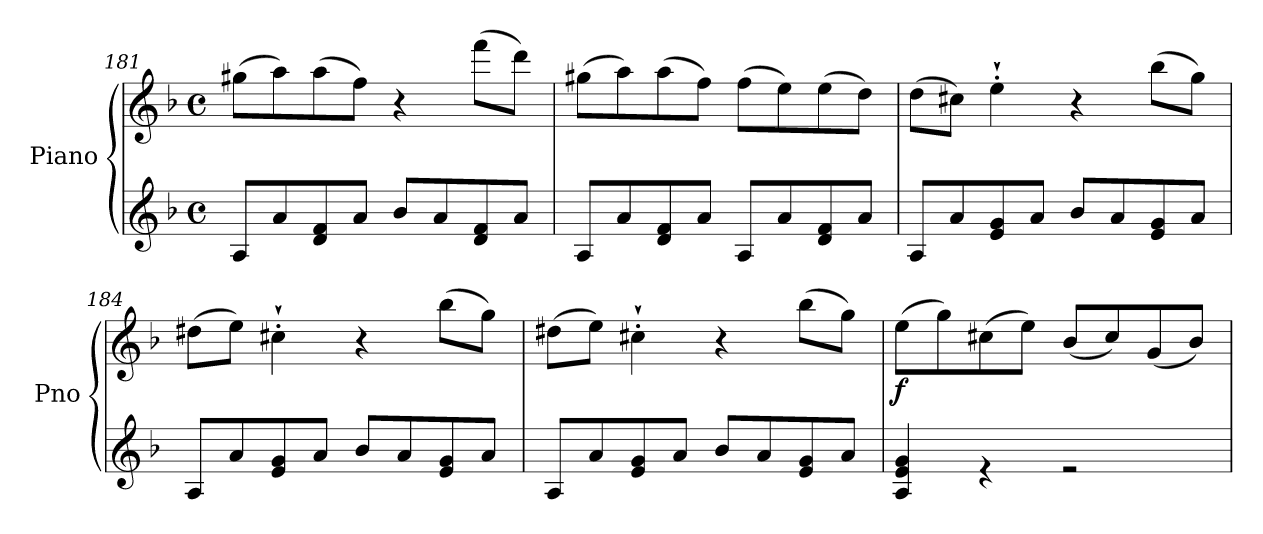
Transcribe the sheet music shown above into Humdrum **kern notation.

**kern	**kern	**dynam
*part1	*part1	*part1
*staff2	*staff1	*staff1/2
*I"Piano	*	*
*I'Pno	*	*
*clefG2	*clefG2	*
*k[b-]	*k[b-]	*
*M4/4	*M4/4	*
*met(c)	*met(c)	*
=181	=181	=181
*^	*	*
1ryy	8A/L	(>8gg#X\L	.
.	8a/	8aa\)	.
.	8d/ 8f/	(>8aa\	.
.	8a/J	8ff\J)	.
.	8b-/L	4r	.
.	8a/	.	.
.	8d/ 8f/	(>8fff\L	.
.	8a/J	8ddd\J)	.
=182	=182	=182	=182
1ryy	8A/L	(>8gg#X\L	.
.	8a/	8aa\)	.
.	8d/ 8f/	(>8aa\	.
.	8a/J	8ff\J)	.
.	8A/L	(>8ff\L	.
.	8a/	8ee\)	.
.	8d/ 8f/	(>8ee\	.
.	8a/J	8dd\J)	.
=183	=183	=183	=183
1ryy	8A/L	(>8dd\L	.
.	8a/	8cc#X\J)	.
.	8e/ 8g/	4ee'`\	.
.	8a/J	.	.
.	8b-/L	4r	.
.	8a/	.	.
!	!	!	!LO:DY:b
.	8e/ 8g/	(>8bb-\L	other-dynamics
.	8a/J	8gg\J)	.
!!LO:LB:g=z
=184	=184	=184	=184
1ryy	8A/L	(>8dd#X\L	.
.	8a/	8ee\J)	.
.	8e/ 8g/	4cc#X'`\	.
.	8a/J	.	.
.	8b-/L	4r	.
.	8a/	.	.
.	8e/ 8g/	(>8bb-\L	.
.	8a/J	8gg\J)	.
=185	=185	=185	=185
1ryy	8A/L	(>8dd#X\L	.
.	8a/	8ee\J)	.
.	8e/ 8g/	4cc#X'`\	.
.	8a/J	.	.
.	8b-/L	4r	.
.	8a/	.	.
.	8e/ 8g/	(>8bb-\L	.
.	8a/J	8gg\J)	.
=186	=186	=186	=186
!	!	!	!LO:DY:b
1ryy	4A/ 4e/ 4g/	(>8ee\L	f
.	.	8gg\)	.
.	4r	(>8cc#X\	.
.	.	8ee\J)	.
.	2r	(<8b-/L	.
.	.	8cc#/)	.
.	.	(<8g/	.
.	.	8b-/J)	.
*v	*v	*	*
=	=	=
*-	*-	*-
